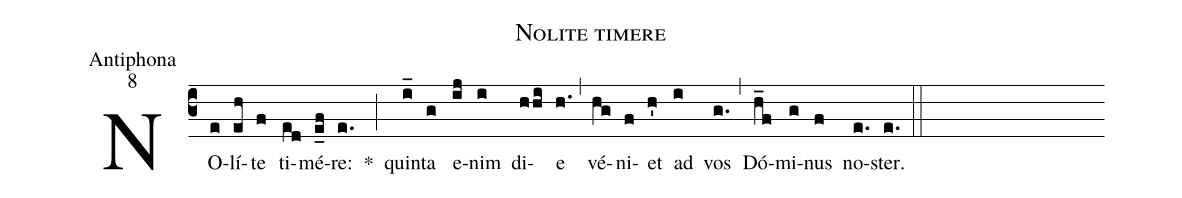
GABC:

name:Nolite timere;
office-part:Antiphona;
mode:8;
%%
(c3) NO(e)lí(eh)te(f) ti(ed)mé(e_f)re:(e.) *(;) quin(i_)ta(g) e(ij)nim(i) di(hhi)e(h.) (,) vé(hg)ni(f)et(h') ad(i) vos(g.) (,) Dó(h_f)mi(g)nus(f) no(e.)ster.(e.) (::)
